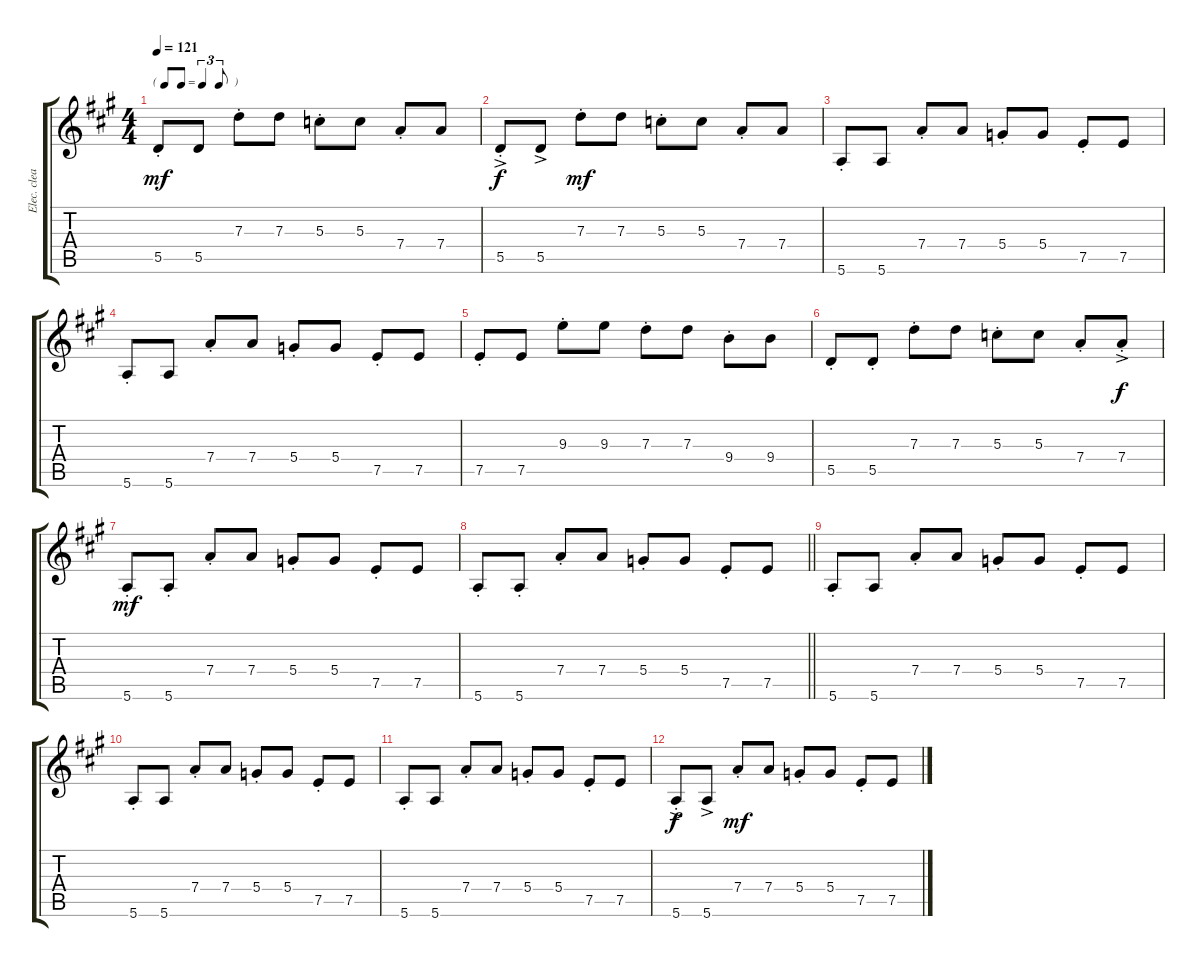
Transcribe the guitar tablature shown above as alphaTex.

\track ("Elec. clean" "Elec. clea") {instrument electricguitarclean}
\staff {score tabs}
\tuning (E4 B3 G3 D3 A2 E2) {hide}
\ts (4 4)
\tf triplet8th
\tempo 121
\clef g2
\ks a
5.5{st}.8{dy mf} 5.5.8 7.3{st}.8 7.3.8 5.3{st}.8 5.3.8 7.4{st}.8 7.4.8 |
5.5{ac st}.8{dy f} 5.5{ac}.8 7.3{st}.8{dy mf} 7.3.8 5.3{st}.8 5.3.8 7.4{st}.8 7.4.8 |
5.6{st}.8 5.6.8 7.4{st}.8 7.4.8 5.4{st}.8 5.4.8 7.5{st}.8 7.5.8 |
5.6{st}.8 5.6.8 7.4{st}.8 7.4.8 5.4{st}.8 5.4.8 7.5{st}.8 7.5.8 |
7.5{st}.8 7.5.8 9.3{st}.8 9.3.8 7.3{st}.8 7.3.8 9.4{st}.8 9.4.8 |
5.5{st}.8 5.5{st}.8 7.3{st}.8 7.3.8 5.3{st}.8 5.3.8 7.4{st}.8 7.4{ac st}.8{dy f} |
5.6{st}.8{dy mf} 5.6{st}.8 7.4{st}.8 7.4.8 5.4{st}.8 5.4.8 7.5{st}.8 7.5.8 |
\barLineRight lightlight
5.6{st}.8 5.6{st}.8 7.4{st}.8 7.4.8 5.4{st}.8 5.4.8 7.5{st}.8 7.5.8 |
5.6{st}.8 5.6.8 7.4{st}.8 7.4.8 5.4{st}.8 5.4.8 7.5{st}.8 7.5.8 |
5.6{st}.8 5.6.8 7.4{st}.8 7.4.8 5.4{st}.8 5.4.8 7.5{st}.8 7.5.8 |
5.6{st}.8 5.6.8 7.4{st}.8 7.4.8 5.4{st}.8 5.4.8 7.5{st}.8 7.5.8 |
5.6{ac st}.8{dy f} 5.6{ac}.8 7.4{st}.8{dy mf} 7.4.8 5.4{st}.8 5.4.8 7.5{st}.8 7.5.8
